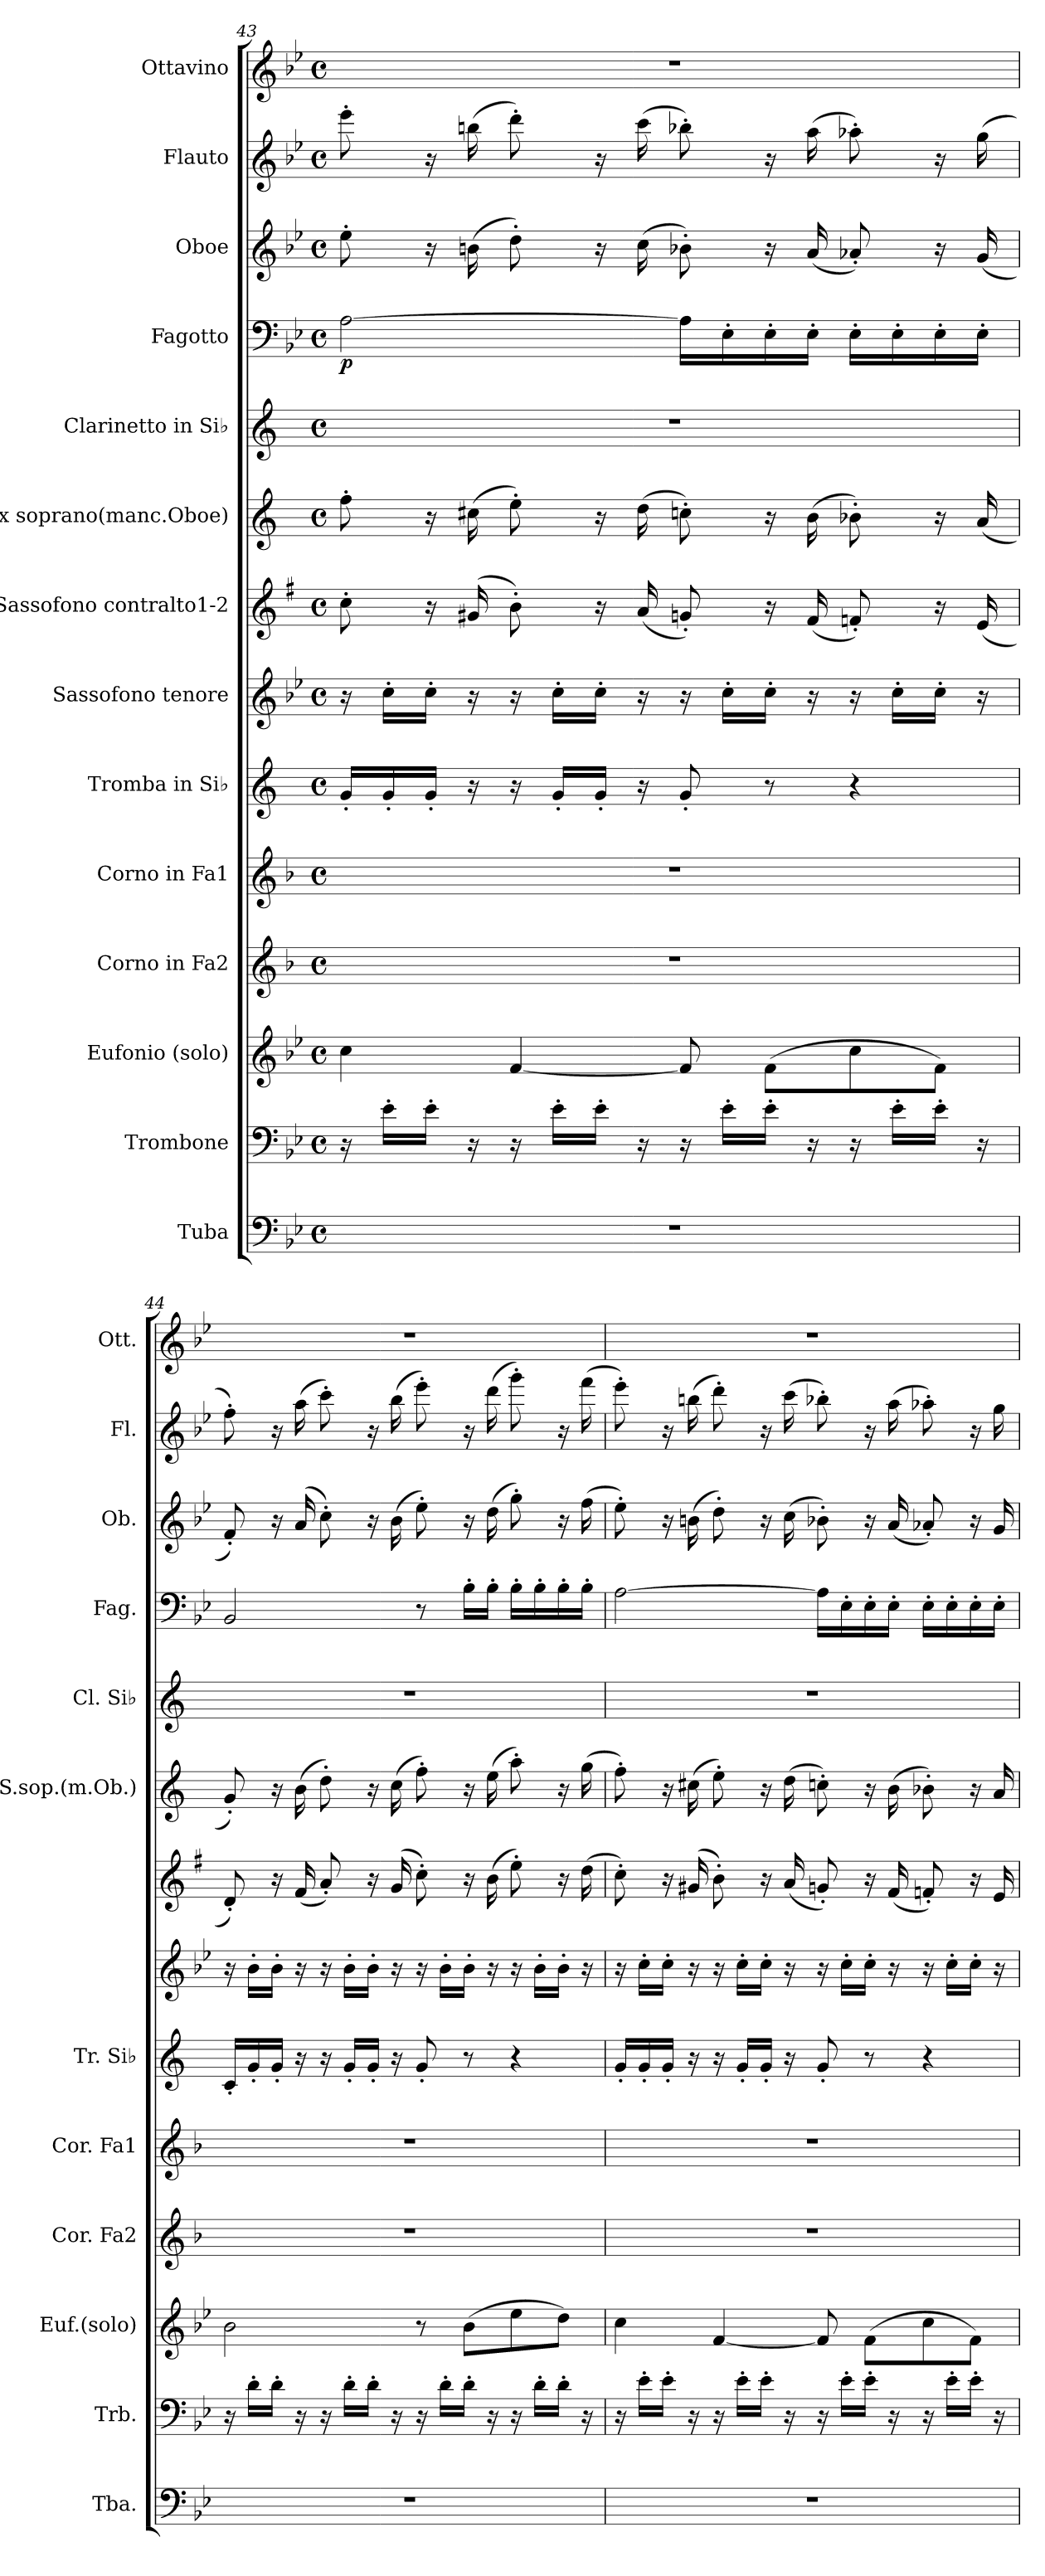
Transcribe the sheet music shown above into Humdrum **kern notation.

**kern	**kern	**kern	**kern	**kern	**kern	**kern	**kern	**kern	**kern	**kern	**dynam	**kern	**kern	**kern
*part14	*part13	*part12	*part11	*part10	*part9	*part8	*part7	*part6	*part5	*part4	*part4	*part3	*part2	*part1
*staff14	*staff13	*staff12	*staff11	*staff10	*staff9	*staff8	*staff7	*staff6	*staff5	*staff4	*staff4	*staff3	*staff2	*staff1
*I"Tuba	*I"Trombone	*I"Eufonio (solo)	*I"Corno in Fa2	*I"Corno in Fa1	*I"Tromba in Si♭	*I"Sassofono tenore	*I"Sassofono contralto1-2	*I"Sax soprano(manc.Oboe)	*I"Clarinetto in Si♭	*I"Fagotto	*	*I"Oboe	*I"Flauto	*I"Ottavino
*I'Tba.	*I'Trb.	*I'Euf.(solo)	*I'Cor. Fa2	*I'Cor. Fa1	*I'Tr. Si♭	*	*	*I'S.sop.(m.Ob.)	*I'Cl. Si♭	*I'Fag.	*	*I'Ob.	*I'Fl.	*I'Ott.
*clefF4	*clefF4	*clefG2	*clefG2	*clefG2	*clefG2	*clefG2	*clefG2	*clefG2	*clefG2	*clefF4	*	*clefG2	*clefG2	*clefG2
*	*	*ITrd8c14	*ITrd4c7	*ITrd4c7	*ITrd1c2	*ITrd8c14	*ITrd5c9	*ITrd1c2	*ITrd1c2	*	*	*	*	*ITrd-7c-12
*k[b-e-]	*k[b-e-]	*k[b-e-]	*k[b-e-]	*k[b-e-]	*k[b-e-]	*k[b-e-]	*k[b-e-]	*k[b-e-]	*k[b-e-]	*k[b-e-]	*	*k[b-e-]	*k[b-e-]	*k[b-e-]
*M4/4	*M4/4	*M4/4	*M4/4	*M4/4	*M4/4	*M4/4	*M4/4	*M4/4	*M4/4	*M4/4	*	*M4/4	*M4/4	*M4/4
*met(c)	*met(c)	*met(c)	*met(c)	*met(c)	*met(c)	*met(c)	*met(c)	*met(c)	*met(c)	*met(c)	*	*met(c)	*met(c)	*met(c)
=43	=43	=43	=43	=43	=43	=43	=43	=43	=43	=43	=43	=43	=43	=43
!	!	!	!	!	!	!	!	!	!	!	!LO:DY:b	!	!	!
1r	16r	4c\	1r	1r	16f'/LL	16r	8e-'\	8ee-'\	1r	[2A\	p	8ee-'\	8eee-'\	1r
.	16e-'\LL	.	.	.	16f'/	16c'\LL	.	.	.	.	.	.	.	.
.	16e-'\JJ	.	.	.	16f'/JJ	16c'\JJ	16r	16r	.	.	.	16r	16r	.
.	16r	.	.	.	16r	16r	(>16Bn/	(>16bn\	.	.	.	(>16bn\	(>16bbn\	.
.	16r	[4F/	.	.	16r	16r	8d'\)	8dd'\)	.	.	.	8dd'\)	8ddd'\)	.
.	16e-'\LL	.	.	.	16f'/LL	16c'\LL	.	.	.	.	.	.	.	.
.	16e-'\JJ	.	.	.	16f'/JJ	16c'\JJ	16r	16r	.	.	.	16r	16r	.
.	16r	.	.	.	16r	16r	(<16c/	(>16cc\	.	.	.	(>16cc\	(>16ccc\	.
.	16r	8F/]	.	.	8f'/	16r	8B-X'/)	8b-X'\)	.	16A\LL]	.	8b-X'\)	8bb-X'\)	.
.	16e-'\LL	.	.	.	.	16c'\LL	.	.	.	16E-'\	.	.	.	.
.	16e-'\JJ	(>8F\L	.	.	8r	16c'\JJ	16r	16r	.	16E-'\	.	16r	16r	.
.	16r	.	.	.	.	16r	(<16A/	(>16a\	.	16E-'\JJ	.	(<16a/	(>16aa\	.
.	16r	8c\	.	.	4r	16r	8A-X'/)	8a-X'\)	.	16E-'\LL	.	8a-X'/)	8aa-X'\)	.
.	16e-'\LL	.	.	.	.	16c'\LL	.	.	.	16E-'\	.	.	.	.
.	16e-'\JJ	8F\J)	.	.	.	16c'\JJ	16r	16r	.	16E-'\	.	16r	16r	.
.	16r	.	.	.	.	16r	(<16G/	(<16g/	.	16E-'\JJ	.	(<16g/	(>16gg\	.
!!LO:PB:g=z
=44	=44	=44	=44	=44	=44	=44	=44	=44	=44	=44	=44	=44	=44	=44
1r	16r	2B-\	1r	1r	16B-'/LL	16r	8F'/)	8f'/)	1r	2BB-/	.	8f'/)	8ff'\)	1r
.	16d'\LL	.	.	.	16f'/	16B-'\LL	.	.	.	.	.	.	.	.
.	16d'\JJ	.	.	.	16f'/JJ	16B-'\JJ	16r	16r	.	.	.	16r	16r	.
.	16r	.	.	.	16r	16r	(<16A/	(>16a\	.	.	.	(>16a/	(>16aa\	.
.	16r	.	.	.	16r	16r	8c'/)	8cc'\)	.	.	.	8cc'\)	8ccc'\)	.
.	16d'\LL	.	.	.	16f'/LL	16B-'\LL	.	.	.	.	.	.	.	.
.	16d'\JJ	.	.	.	16f'/JJ	16B-'\JJ	16r	16r	.	.	.	16r	16r	.
.	16r	.	.	.	16r	16r	(>16B-/	(>16b-\	.	.	.	(>16b-\	(>16bb-\	.
.	16r	8r	.	.	8f'/	16r	8e-'\)	8ee-'\)	.	8r	.	8ee-'\)	8eee-'\)	.
.	16d'\LL	.	.	.	.	16B-'\LL	.	.	.	.	.	.	.	.
.	16d'\JJ	(>8B-\L	.	.	8r	16B-'\JJ	16r	16r	.	16B-'\LL	.	16r	16r	.
.	16r	.	.	.	.	16r	(>16d\	(>16dd\	.	16B-'\JJ	.	(>16dd\	(>16ddd\	.
.	16r	8e-\	.	.	4r	16r	8g'\)	8gg'\)	.	16B-'\LL	.	8gg'\)	8ggg'\)	.
.	16d'\LL	.	.	.	.	16B-'\LL	.	.	.	16B-'\	.	.	.	.
.	16d'\JJ	8d\J)	.	.	.	16B-'\JJ	16r	16r	.	16B-'\	.	16r	16r	.
.	16r	.	.	.	.	16r	(>16f\	(>16ff\	.	16B-'\JJ	.	(>16ff\	(>16fff\	.
=45	=45	=45	=45	=45	=45	=45	=45	=45	=45	=45	=45	=45	=45	=45
1r	16r	4c\	1r	1r	16f'/LL	16r	8e-'\)	8ee-'\)	1r	[2A\	.	8ee-'\)	8eee-'\)	1r
.	16e-'\LL	.	.	.	16f'/	16c'\LL	.	.	.	.	.	.	.	.
.	16e-'\JJ	.	.	.	16f'/JJ	16c'\JJ	16r	16r	.	.	.	16r	16r	.
.	16r	.	.	.	16r	16r	(>16Bn/	(>16bn\	.	.	.	(>16bn\	(>16bbn\	.
.	16r	[4F/	.	.	16r	16r	8d'\)	8dd'\)	.	.	.	8dd'\)	8ddd'\)	.
.	16e-'\LL	.	.	.	16f'/LL	16c'\LL	.	.	.	.	.	.	.	.
.	16e-'\JJ	.	.	.	16f'/JJ	16c'\JJ	16r	16r	.	.	.	16r	16r	.
.	16r	.	.	.	16r	16r	(<16c/	(>16cc\	.	.	.	(>16cc\	(>16ccc\	.
.	16r	8F/]	.	.	8f'/	16r	8B-X'/)	8b-X'\)	.	16A\LL]	.	8b-X'\)	8bb-X'\)	.
.	16e-'\LL	.	.	.	.	16c'\LL	.	.	.	16E-'\	.	.	.	.
.	16e-'\JJ	(>8F\L	.	.	8r	16c'\JJ	16r	16r	.	16E-'\	.	16r	16r	.
.	16r	.	.	.	.	16r	(<16A/	(>16a\	.	16E-'\JJ	.	(<16a/	(>16aa\	.
.	16r	8c\	.	.	4r	16r	8A-X'/)	8a-X'\)	.	16E-'\LL	.	8a-X'/)	8aa-X'\)	.
.	16e-'\LL	.	.	.	.	16c'\LL	.	.	.	16E-'\	.	.	.	.
.	16e-'\JJ	8F\J)	.	.	.	16c'\JJ	16r	16r	.	16E-'\	.	16r	16r	.
.	16r	.	.	.	.	16r	16G/	16g/	.	16E-'\JJ	.	16g/	16gg\	.
=	=	=	=	=	=	=	=	=	=	=	=	=	=	=
*-	*-	*-	*-	*-	*-	*-	*-	*-	*-	*-	*-	*-	*-	*-
